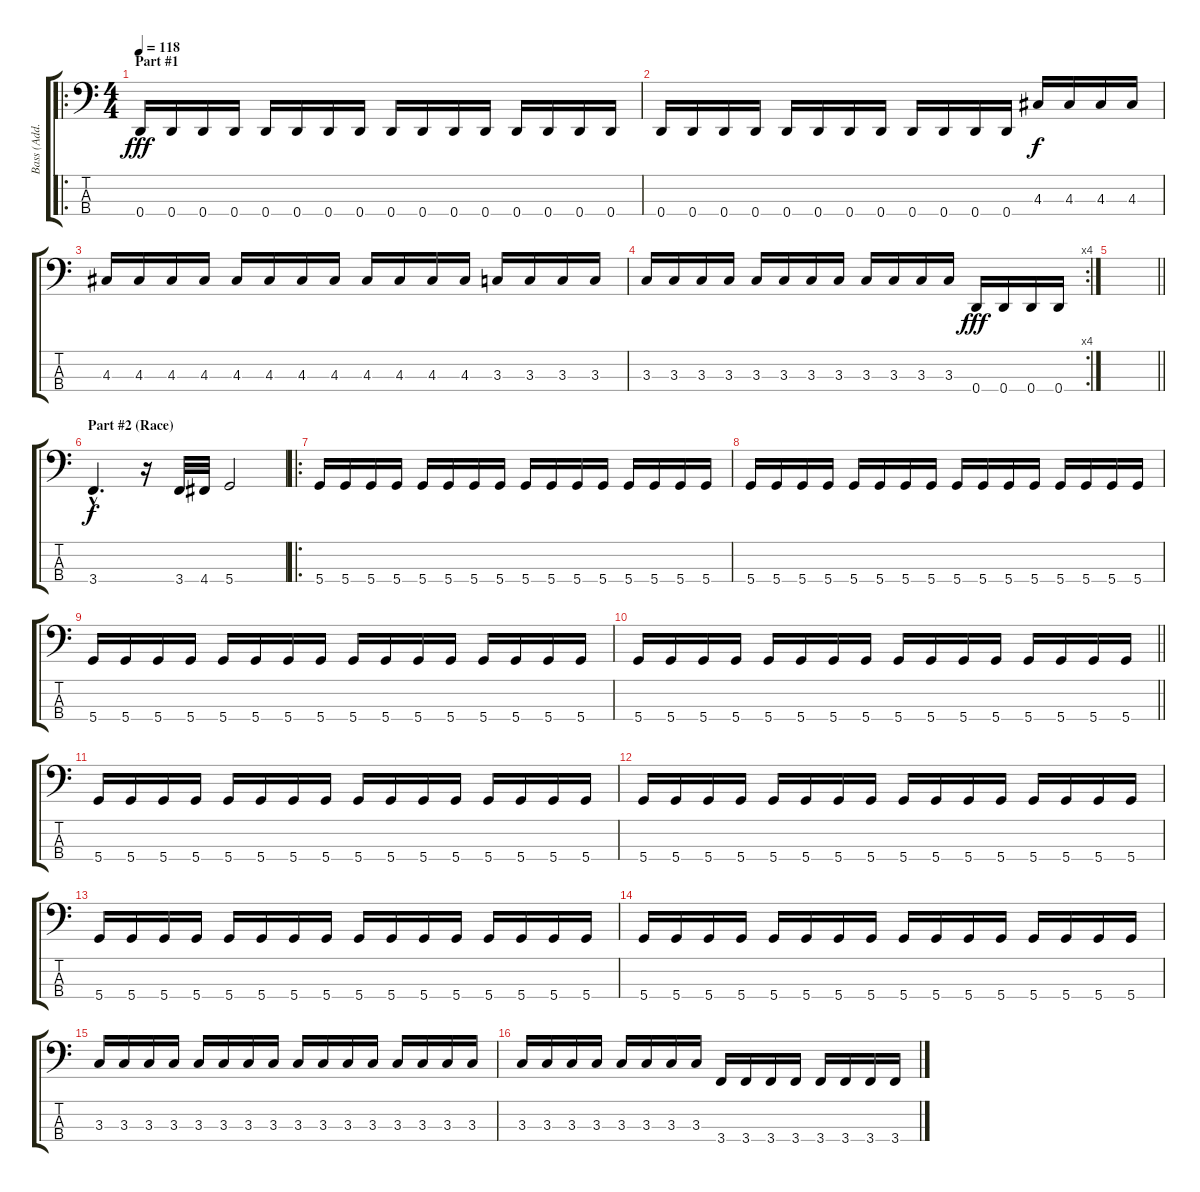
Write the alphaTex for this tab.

\track ("Bass (Add.)" "Bass (Add.") {instrument electricguitarclean}
\staff {score tabs}
\tuning (G2 D2 A1 D1) {hide}
\ro
\ts (4 4)
\section ("" "Part #1")
\tempo 118
\clef f4
\ks c
0.4.16{dy fff instrument electricguitarclean} 0.4.16 0.4.16 0.4.16 0.4.16 0.4.16 0.4.16 0.4.16 0.4.16 0.4.16 0.4.16 0.4.16 0.4.16 0.4.16 0.4.16 0.4.16 |
0.4.16 0.4.16 0.4.16 0.4.16 0.4.16 0.4.16 0.4.16 0.4.16 0.4.16 0.4.16 0.4.16 0.4.16 4.3.16{dy f} 4.3.16 4.3.16 4.3.16 |
4.3.16 4.3.16 4.3.16 4.3.16 4.3.16 4.3.16 4.3.16 4.3.16 4.3.16 4.3.16 4.3.16 4.3.16 3.3.16 3.3.16 3.3.16 3.3.16 |
\rc 4
3.3.16 3.3.16 3.3.16 3.3.16 3.3.16 3.3.16 3.3.16 3.3.16 3.3.16 3.3.16 3.3.16 3.3.16 0.4.16{dy fff} 0.4.16 0.4.16 0.4.16 |
\barLineRight lightlight
|
\section ("" "Part #2 (Race)")
3.4{hac}.4{d dy f volume 14 balance 5} r.16 3.4.32 4.4.32 5.4.2 |
\ro
5.4.16 5.4.16 5.4.16 5.4.16 5.4.16 5.4.16 5.4.16 5.4.16 5.4.16 5.4.16 5.4.16 5.4.16 5.4.16 5.4.16 5.4.16 5.4.16 |
5.4.16 5.4.16 5.4.16 5.4.16 5.4.16 5.4.16 5.4.16 5.4.16 5.4.16 5.4.16 5.4.16 5.4.16 5.4.16 5.4.16 5.4.16 5.4.16 |
5.4.16 5.4.16 5.4.16 5.4.16 5.4.16 5.4.16 5.4.16 5.4.16 5.4.16 5.4.16 5.4.16 5.4.16 5.4.16 5.4.16 5.4.16 5.4.16 |
\barLineRight lightlight
5.4.16 5.4.16 5.4.16 5.4.16 5.4.16 5.4.16 5.4.16 5.4.16 5.4.16 5.4.16 5.4.16 5.4.16 5.4.16 5.4.16 5.4.16 5.4.16 |
\section ("" " ")
5.4.16 5.4.16 5.4.16 5.4.16 5.4.16 5.4.16 5.4.16 5.4.16 5.4.16 5.4.16 5.4.16 5.4.16 5.4.16 5.4.16 5.4.16 5.4.16 |
5.4.16 5.4.16 5.4.16 5.4.16 5.4.16 5.4.16 5.4.16 5.4.16 5.4.16 5.4.16 5.4.16 5.4.16 5.4.16 5.4.16 5.4.16 5.4.16 |
5.4.16 5.4.16 5.4.16 5.4.16 5.4.16 5.4.16 5.4.16 5.4.16 5.4.16 5.4.16 5.4.16 5.4.16 5.4.16 5.4.16 5.4.16 5.4.16 |
5.4.16 5.4.16 5.4.16 5.4.16 5.4.16 5.4.16 5.4.16 5.4.16 5.4.16 5.4.16 5.4.16 5.4.16 5.4.16 5.4.16 5.4.16 5.4.16 |
3.3.16 3.3.16 3.3.16 3.3.16 3.3.16 3.3.16 3.3.16 3.3.16 3.3.16 3.3.16 3.3.16 3.3.16 3.3.16 3.3.16 3.3.16 3.3.16 |
3.3.16 3.3.16 3.3.16 3.3.16 3.3.16 3.3.16 3.3.16 3.3.16 3.4.16 3.4.16 3.4.16 3.4.16 3.4.16 3.4.16 3.4.16 3.4.16
